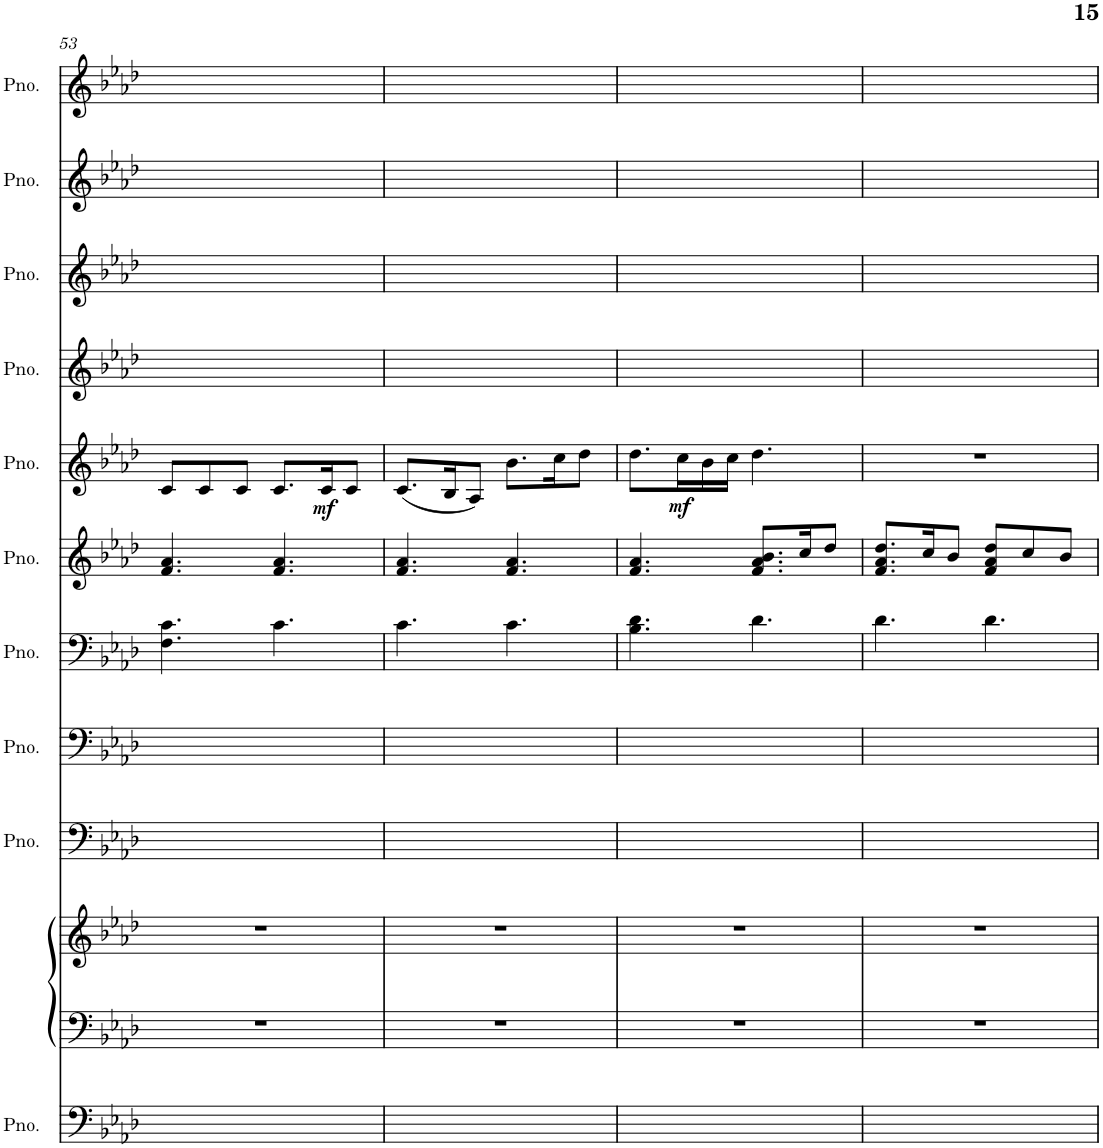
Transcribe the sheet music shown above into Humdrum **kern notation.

**kern	**kern	**kern	**kern	**kern	**kern	**kern	**kern	**dynam	**kern	**kern	**kern	**kern
*part11	*part10	*part10	*part9	*part8	*part7	*part6	*part5	*part5	*part4	*part3	*part2	*part1
*staff12	*staff11	*staff10	*staff9	*staff8	*staff7	*staff6	*staff5	*staff5	*staff4	*staff3	*staff2	*staff1
*I"Piano	*I"Piano	*	*I"Piano	*I"Piano	*I"Piano	*I"Piano	*I"Piano	*	*I"Piano	*I"Piano	*I"Piano	*I"Piano
*I'Pno.	*I'Pno	*	*I'Pno.	*I'Pno.	*I'Pno.	*I'Pno.	*I'Pno.	*	*I'Pno.	*I'Pno.	*I'Pno.	*I'Pno.
!!LO:PB:g=z
*clefF4	*clefF4	*clefG2	*clefF4	*clefF4	*clefF4	*clefG2	*clefG2	*	*clefG2	*clefG2	*clefG2	*clefG2
*k[b-e-a-d-]	*k[b-e-a-d-]	*k[b-e-a-d-]	*k[b-e-a-d-]	*k[b-e-a-d-]	*k[b-e-a-d-]	*k[b-e-a-d-]	*k[b-e-a-d-]	*	*k[b-e-a-d-]	*k[b-e-a-d-]	*k[b-e-a-d-]	*k[b-e-a-d-]
*M6/8	*M6/8	*M6/8	*M6/8	*M6/8	*M6/8	*M6/8	*M6/8	*	*M6/8	*M6/8	*M6/8	*M6/8
=53	=53	=53	=53	=53	=53	=53	=53	=53	=53	=53	=53	=53
2.ryy	2.r	2.r	2.ryy	2.ryy	4.F\ 4.c\	4.f/ 4.a-/	8c/L	.	2.ryy	2.ryy	2.ryy	2.ryy
.	.	.	.	.	.	.	8c/	.	.	.	.	.
.	.	.	.	.	.	.	8c/J	.	.	.	.	.
.	.	.	.	.	4.c\	4.f/ 4.a-/	8.c/L	.	.	.	.	.
!	!	!	!	!	!	!	!	!LO:DY:b	!	!	!	!
.	.	.	.	.	.	.	16c/K	mf	.	.	.	.
.	.	.	.	.	.	.	8c/J	.	.	.	.	.
=54	=54	=54	=54	=54	=54	=54	=54	=54	=54	=54	=54	=54
2.ryy	2.r	2.r	2.ryy	2.ryy	4.c\	4.f/ 4.a-/	(<8.c/L	.	2.ryy	2.ryy	2.ryy	2.ryy
.	.	.	.	.	.	.	16B-/K	.	.	.	.	.
.	.	.	.	.	.	.	8A-/J)	.	.	.	.	.
.	.	.	.	.	4.c\	4.f/ 4.a-/	8.b-\L	.	.	.	.	.
.	.	.	.	.	.	.	16cc\K	.	.	.	.	.
.	.	.	.	.	.	.	8dd-\J	.	.	.	.	.
=55	=55	=55	=55	=55	=55	=55	=55	=55	=55	=55	=55	=55
2.ryy	2.r	2.r	2.ryy	2.ryy	4.B-\ 4.d-\	4.f/ 4.a-/	8.dd-\L	.	2.ryy	2.ryy	2.ryy	2.ryy
!	!	!	!	!	!	!	!	!LO:DY:b	!	!	!	!
.	.	.	.	.	.	.	16cc\L	mf	.	.	.	.
.	.	.	.	.	.	.	16b-\	.	.	.	.	.
.	.	.	.	.	.	.	16cc\JJ	.	.	.	.	.
.	.	.	.	.	4.d-\	8.f/ 8.a-/ 8.b-/L	4.dd-\	.	.	.	.	.
.	.	.	.	.	.	16cc/K	.	.	.	.	.	.
.	.	.	.	.	.	8dd-/J	.	.	.	.	.	.
=56	=56	=56	=56	=56	=56	=56	=56	=56	=56	=56	=56	=56
2.ryy	2.r	2.r	2.ryy	2.ryy	4.d-\	8.f/ 8.a-/ 8.dd-/L	2.r	.	2.ryy	2.ryy	2.ryy	2.ryy
.	.	.	.	.	.	16cc/K	.	.	.	.	.	.
.	.	.	.	.	.	8b-/J	.	.	.	.	.	.
.	.	.	.	.	4.d-\	8f/ 8a-/ 8dd-/L	.	.	.	.	.	.
.	.	.	.	.	.	8cc/	.	.	.	.	.	.
.	.	.	.	.	.	8b-/J	.	.	.	.	.	.
=	=	=	=	=	=	=	=	=	=	=	=	=
*-	*-	*-	*-	*-	*-	*-	*-	*-	*-	*-	*-	*-
